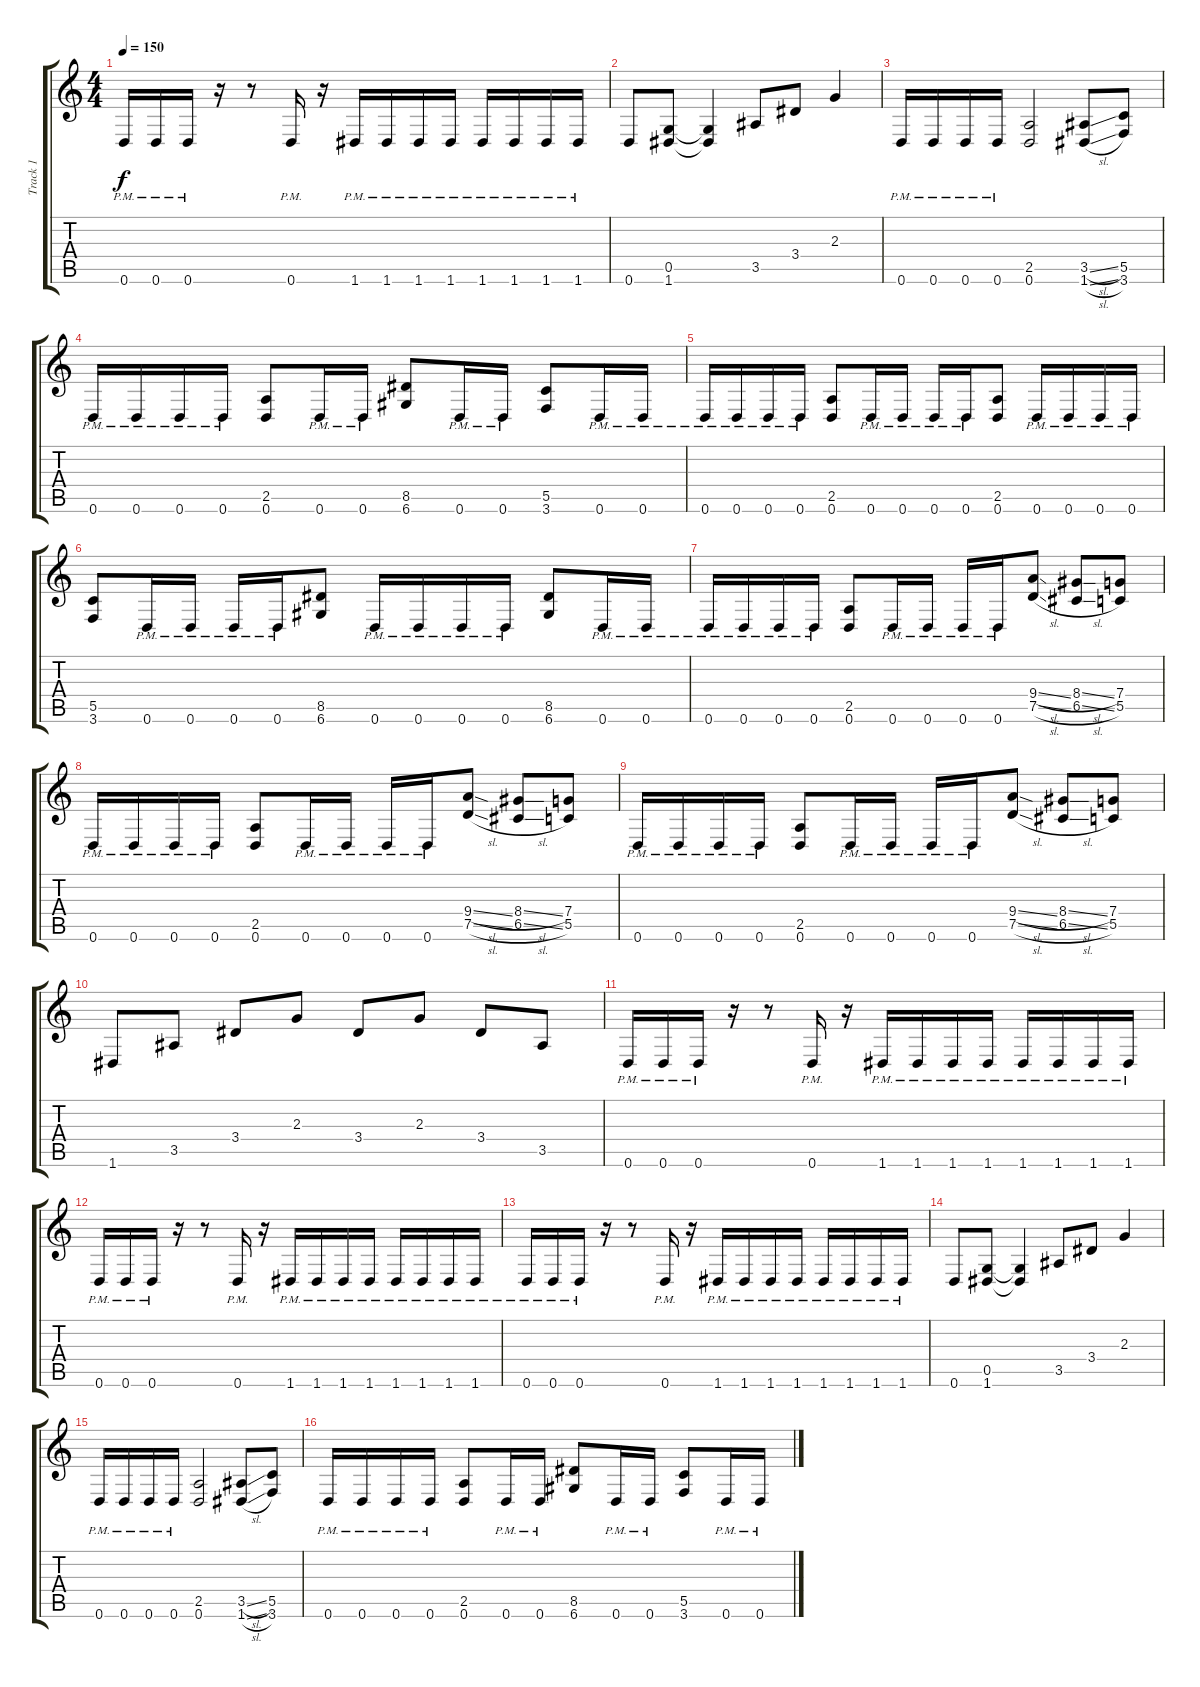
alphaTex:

\track ("Track 1" "Track 1") {instrument distortionguitar}
\staff {score tabs}
\tuning (D4 A3 F3 C3 G2 D2) {hide}
\ts (4 4)
\tempo 150
\clef g2
\ks c
0.6{pm}.16{dy f} 0.6{pm}.16 0.6{pm}.16 r.16 r.8 0.6{pm}.16 r.16 1.6{pm}.16 1.6{pm}.16 1.6{pm}.16 1.6{pm}.16 1.6{pm}.16 1.6{pm}.16 1.6{pm}.16 1.6{pm}.16 |
0.6.8 (0.5 1.6).8 (0.5{t} 1.6{t}).4 3.5.8 3.4.8 2.3.4 |
0.6{pm}.16 0.6{pm}.16 0.6{pm}.16 0.6{pm}.16 (2.5 0.6).2 (3.5{sl} 1.6{sl}).8 (5.5 3.6).8 |
0.6{pm}.16 0.6{pm}.16 0.6{pm}.16 0.6{pm}.16 (2.5 0.6).8 0.6{pm}.16 0.6{pm}.16 (8.5 6.6).8 0.6{pm}.16 0.6{pm}.16 (5.5 3.6).8 0.6{pm}.16 0.6{pm}.16 |
0.6{pm}.16 0.6{pm}.16 0.6{pm}.16 0.6{pm}.16 (2.5 0.6).8 0.6{pm}.16 0.6{pm}.16 0.6{pm}.16 0.6{pm}.16 (2.5 0.6).8 0.6{pm}.16 0.6{pm}.16 0.6{pm}.16 0.6{pm}.16 |
(5.5 3.6).8 0.6{pm}.16 0.6{pm}.16 0.6{pm}.16 0.6{pm}.16 (8.5 6.6).8 0.6{pm}.16 0.6{pm}.16 0.6{pm}.16 0.6{pm}.16 (8.5 6.6).8 0.6{pm}.16 0.6{pm}.16 |
0.6{pm}.16 0.6{pm}.16 0.6{pm}.16 0.6{pm}.16 (2.5 0.6).8 0.6{pm}.16 0.6{pm}.16 0.6{pm}.16 0.6{pm}.16 (9.4{sl} 7.5{sl}).8 (8.4{sl} 6.5{sl}).8 (7.4 5.5).8 |
0.6{pm}.16 0.6{pm}.16 0.6{pm}.16 0.6{pm}.16 (2.5 0.6).8 0.6{pm}.16 0.6{pm}.16 0.6{pm}.16 0.6{pm}.16 (9.4{sl} 7.5{sl}).8 (8.4{sl} 6.5{sl}).8 (7.4 5.5).8 |
0.6{pm}.16 0.6{pm}.16 0.6{pm}.16 0.6{pm}.16 (2.5 0.6).8 0.6{pm}.16 0.6{pm}.16 0.6{pm}.16 0.6{pm}.16 (9.4{sl} 7.5{sl}).8 (8.4{sl} 6.5{sl}).8 (7.4 5.5).8 |
1.6.8 3.5.8 3.4.8 2.3.8 3.4.8 2.3.8 3.4.8 3.5.8 |
0.6{pm}.16 0.6{pm}.16 0.6{pm}.16 r.16 r.8 0.6{pm}.16 r.16 1.6{pm}.16 1.6{pm}.16 1.6{pm}.16 1.6{pm}.16 1.6{pm}.16 1.6{pm}.16 1.6{pm}.16 1.6{pm}.16 |
0.6{pm}.16 0.6{pm}.16 0.6{pm}.16 r.16 r.8 0.6{pm}.16 r.16 1.6{pm}.16 1.6{pm}.16 1.6{pm}.16 1.6{pm}.16 1.6{pm}.16 1.6{pm}.16 1.6{pm}.16 1.6{pm}.16 |
0.6{pm}.16 0.6{pm}.16 0.6{pm}.16 r.16 r.8 0.6{pm}.16 r.16 1.6{pm}.16 1.6{pm}.16 1.6{pm}.16 1.6{pm}.16 1.6{pm}.16 1.6{pm}.16 1.6{pm}.16 1.6{pm}.16 |
0.6.8 (0.5 1.6).8 (0.5{t} 1.6{t}).4 3.5.8 3.4.8 2.3.4 |
0.6{pm}.16 0.6{pm}.16 0.6{pm}.16 0.6{pm}.16 (2.5 0.6).2 (3.5{sl} 1.6{sl}).8 (5.5 3.6).8 |
0.6{pm}.16 0.6{pm}.16 0.6{pm}.16 0.6{pm}.16 (2.5 0.6).8 0.6{pm}.16 0.6{pm}.16 (8.5 6.6).8 0.6{pm}.16 0.6{pm}.16 (5.5 3.6).8 0.6{pm}.16 0.6{pm}.16
